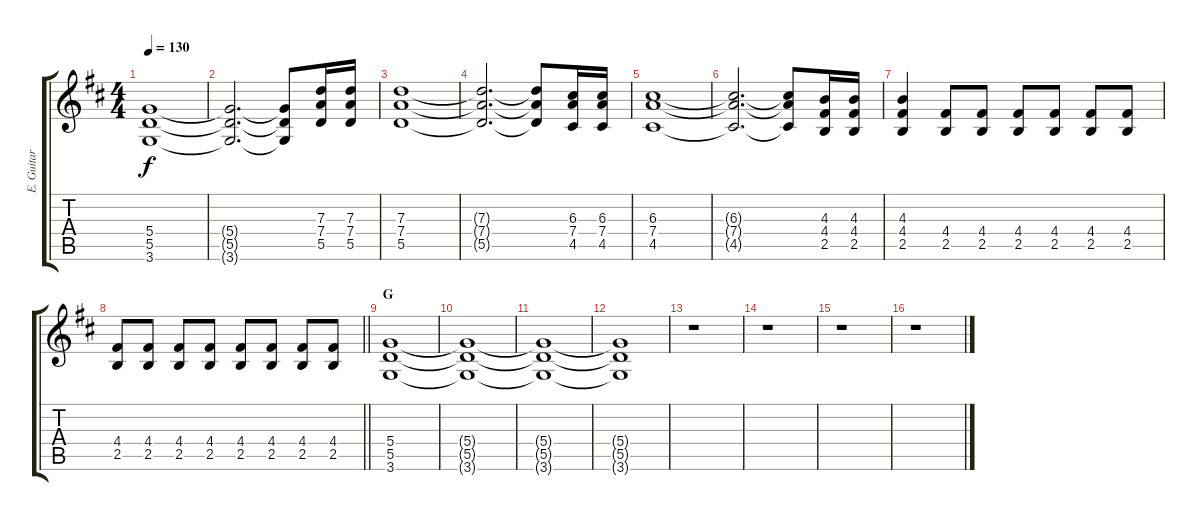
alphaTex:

\track ("E. Guitar II" "E. Guitar ") {instrument electricguitarclean}
\staff {score tabs}
\tuning (E4 B3 G3 D3 A2 E2) {hide}
\ts (4 4)
\tempo 130
\clef g2
\ks d
(5.4 5.5 3.6).1{dy f} |
(5.4{t} 5.5{t} 3.6{t}).2{d} (5.4{t} 5.5{t} 3.6{t}).8 (7.3 7.4 5.5).16 (7.3 7.4 5.5).16 |
(7.3 7.4 5.5).1 |
(7.3{t} 7.4{t} 5.5{t}).2{d} (7.3{t} 7.4{t} 5.5{t}).8 (6.3 7.4 4.5).16 (6.3 7.4 4.5).16 |
(6.3 7.4 4.5).1 |
(6.3{t} 7.4{t} 4.5{t}).2{d} (6.3{t} 7.4{t} 4.5{t}).8 (4.3 4.4 2.5).16 (4.3 4.4 2.5).16 |
(4.3 4.4 2.5).4 (4.4 2.5).8 (4.4 2.5).8 (4.4 2.5).8 (4.4 2.5).8 (4.4 2.5).8 (4.4 2.5).8 |
\barLineRight lightlight
(4.4 2.5).8 (4.4 2.5).8 (4.4 2.5).8 (4.4 2.5).8 (4.4 2.5).8 (4.4 2.5).8 (4.4 2.5).8 (4.4 2.5).8 |
\section ("" "G")
(5.4 5.5 3.6).1 |
(5.4{t} 5.5{t} 3.6{t}).1 |
(5.4{t} 5.5{t} 3.6{t}).1 |
(5.4{t} 5.5{t} 3.6{t}).1 |
r.1 |
r.1 |
r.1 |
r.1
